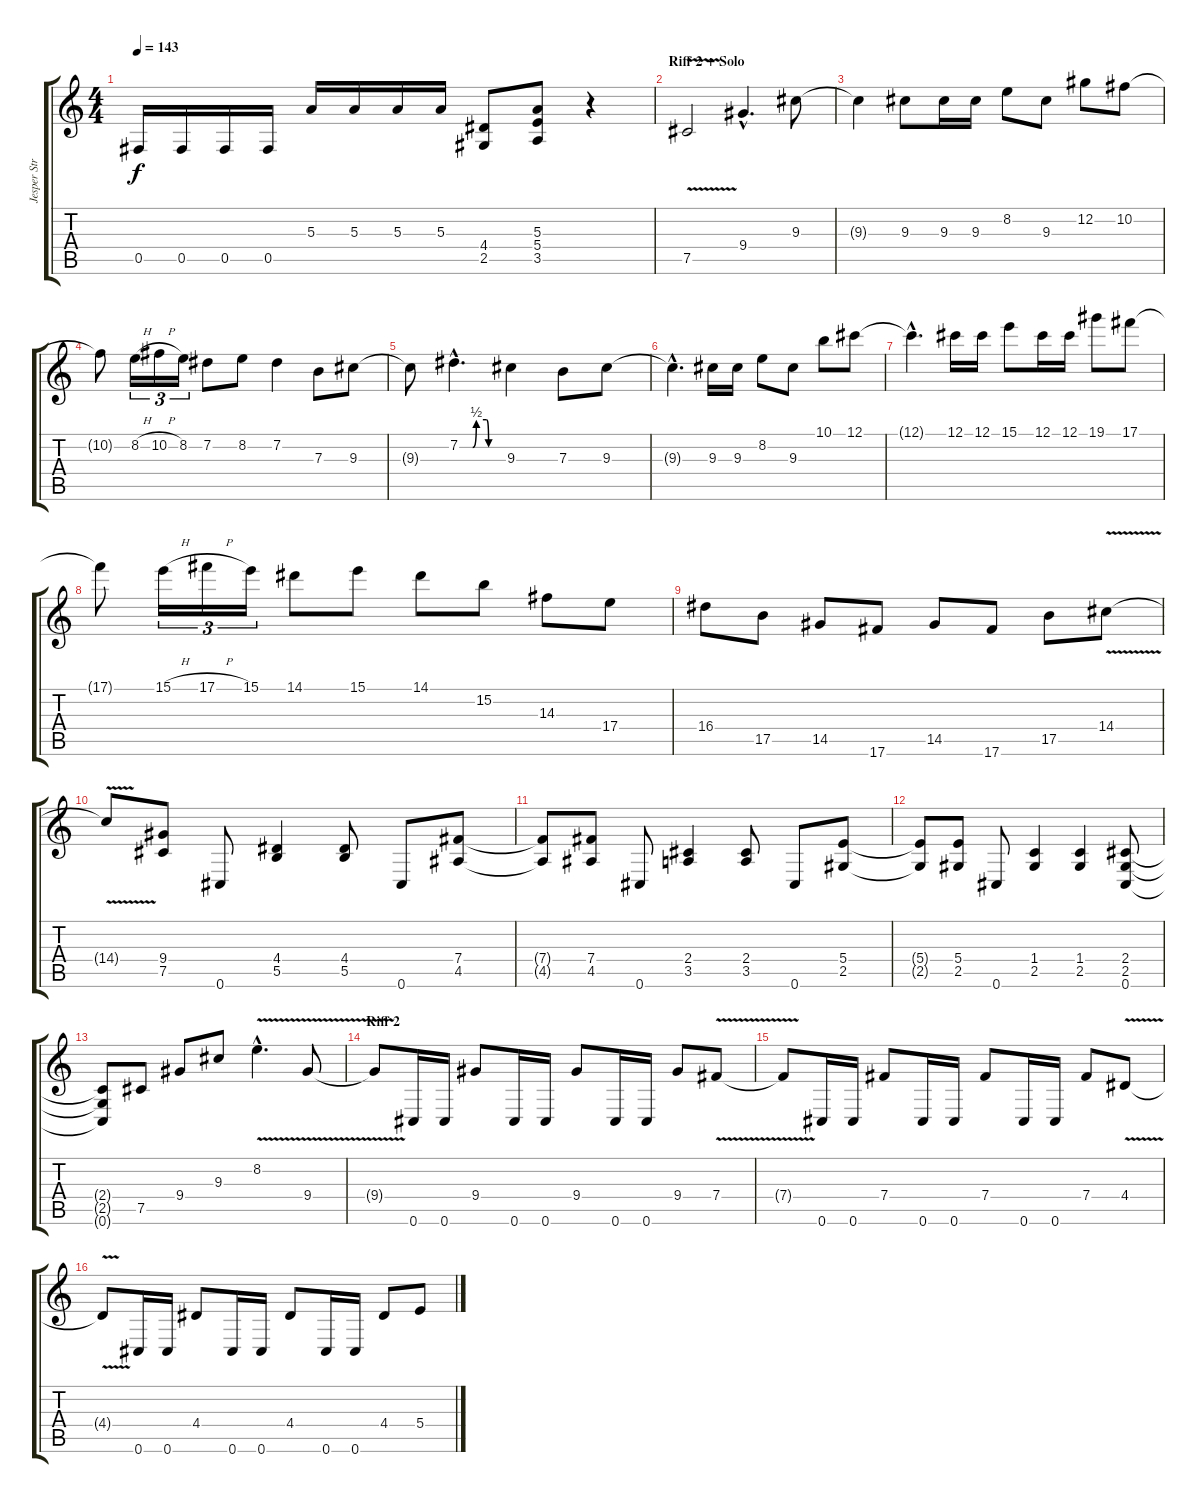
\track ("Jesper Strömblad" "Jesper Str") {instrument distortionguitar}
\staff {score tabs}
\tuning (Db4 Ab3 E3 B2 Gb2 Db2) {hide}
\ts (4 4)
\tempo 143
\clef g2
\ks c
0.5.16{dy f} 0.5.16 0.5.16 0.5.16 5.3.16 5.3.16 5.3.16 5.3.16 (4.4 2.5).8 (5.3 5.4 3.5).8 r.4 |
\section ("" "Riff 2 + Solo")
7.5{v}.2 9.4{hac}.4{d} 9.3.8 |
9.3{t}.4 9.3.8 9.3.16 9.3.16 8.2.8 9.3.8 12.2.8 10.2.8 |
10.2{t}.8 8.2{h}.16{tu (3 2)} 10.2{h}.16{tu (3 2)} 8.2.16{tu (3 2)} 7.2.8 8.2.8 7.2.4 7.3.8 9.3.8 |
9.3{t}.8 7.2{be (custom 0 0 18 0 23 2 37 2 40 0 60 0) hac}.4{d} 9.3.4 7.3.8 9.3.8 |
9.3{hac t}.4{d} 9.3.16 9.3.16 8.2.8 9.3.8 10.1.8 12.1.8 |
12.1{hac t}.4{d} 12.1.16 12.1.16 15.1.8 12.1.16 12.1.16 19.1.8 17.1.8 |
17.1{t}.8 15.1{h}.16{tu (3 2)} 17.1{h}.16{tu (3 2)} 15.1.16{tu (3 2)} 14.1.8 15.1.8 14.1.8 15.2.8 14.3.8 17.4.8 |
16.4.8 17.5.8 14.5.8 17.6.8 14.5.8 17.6.8 17.5.8 14.4{v}.8 |
14.4{t}.8 (9.4 7.5).8 0.6.8 (4.4 5.5).4 (4.4 5.5).8 0.6.8 (7.4 4.5).8 |
(7.4{t} 4.5{t}).8 (7.4 4.5).8 0.6.8 (2.4 3.5).4 (2.4 3.5).8 0.6.8 (5.4 2.5).8 |
(5.4{t} 2.5{t}).8 (5.4 2.5).8 0.6.8 (1.4 2.5).4 (1.4 2.5).4 (2.4 2.5 0.6).8 |
(2.4{t} 2.5{t} 0.6{t}).8 7.5.8 9.4.8 9.3.8 8.2{v hac}.4{d} 9.4{v}.8 |
\section ("" "Riff 2")
9.4{t}.8 0.6.16 0.6.16 9.4.8 0.6.16 0.6.16 9.4.8 0.6.16 0.6.16 9.4.8 7.4{v}.8 |
7.4{t}.8 0.6.16 0.6.16 7.4.8 0.6.16 0.6.16 7.4.8 0.6.16 0.6.16 7.4.8 4.4{v}.8 |
4.4{t}.8 0.6.16 0.6.16 4.4.8 0.6.16 0.6.16 4.4.8 0.6.16 0.6.16 4.4.8 5.4.8
